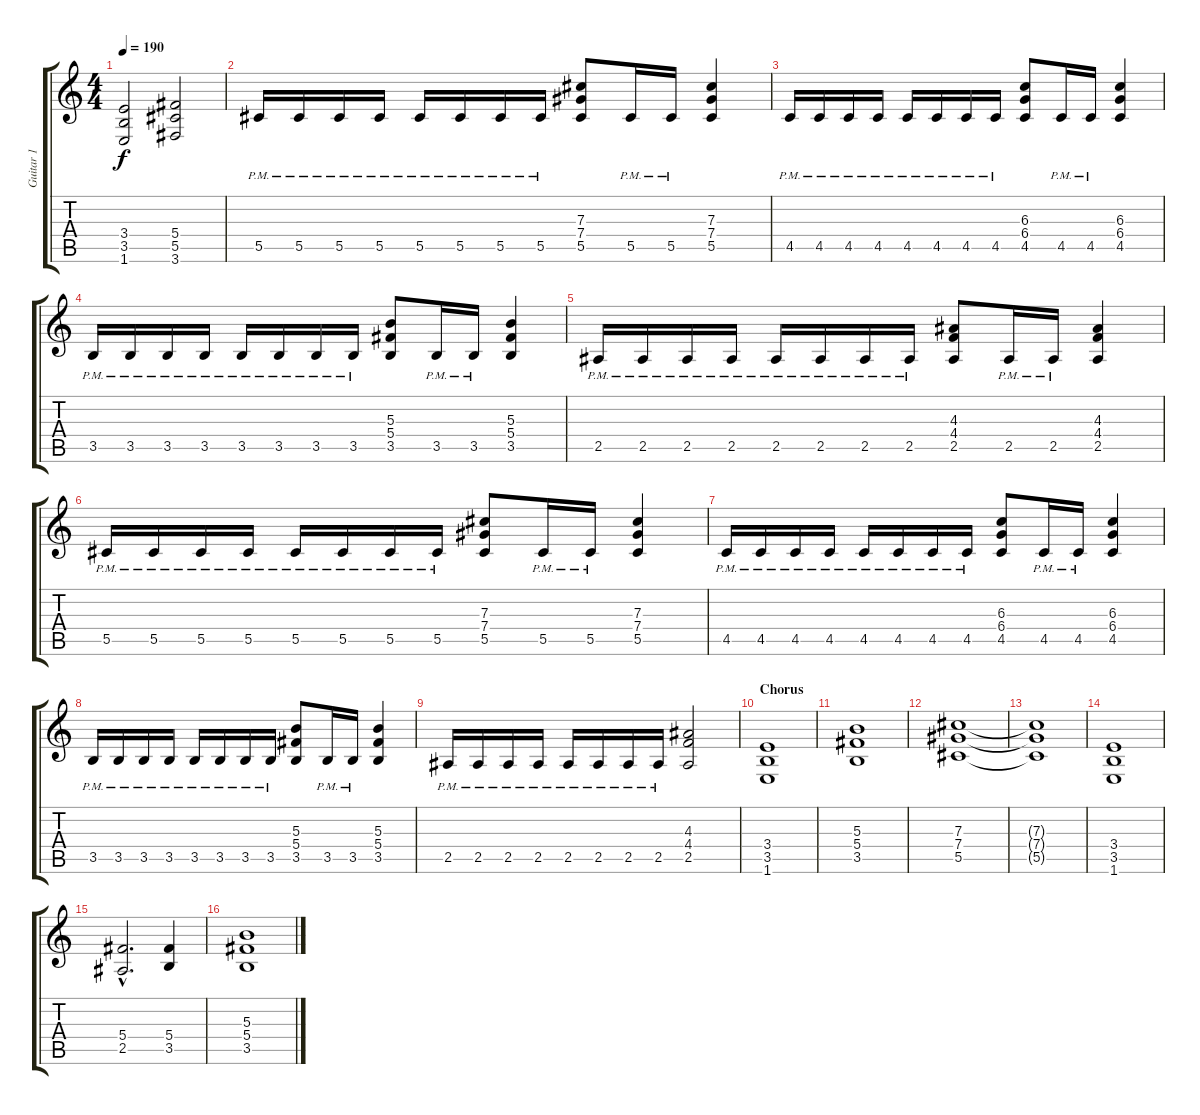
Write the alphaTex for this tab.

\track ("Guitar 1" "Guitar 1") {instrument distortionguitar}
\staff {score tabs}
\tuning (Eb4 Bb3 Gb3 Db3 Ab2 Eb2) {hide}
\ts (4 4)
\tempo 190
\clef g2
\ks c
(3.4 3.5 1.6).2{dy f} (5.4 5.5 3.6).2 |
5.5{pm}.16{volume 13 balance 8} 5.5{pm}.16 5.5{pm}.16 5.5{pm}.16 5.5{pm}.16 5.5{pm}.16 5.5{pm}.16 5.5{pm}.16 (7.3 7.4 5.5).8 5.5{pm}.16 5.5{pm}.16 (7.3 7.4 5.5).4 |
4.5{pm}.16 4.5{pm}.16 4.5{pm}.16 4.5{pm}.16 4.5{pm}.16 4.5{pm}.16 4.5{pm}.16 4.5{pm}.16 (6.3 6.4 4.5).8 4.5{pm}.16 4.5{pm}.16 (6.3 6.4 4.5).4 |
3.5{pm}.16 3.5{pm}.16 3.5{pm}.16 3.5{pm}.16 3.5{pm}.16 3.5{pm}.16 3.5{pm}.16 3.5{pm}.16 (5.3 5.4 3.5).8 3.5{pm}.16 3.5{pm}.16 (5.3 5.4 3.5).4 |
2.5{pm}.16 2.5{pm}.16 2.5{pm}.16 2.5{pm}.16 2.5{pm}.16 2.5{pm}.16 2.5{pm}.16 2.5{pm}.16 (4.3 4.4 2.5).8 2.5{pm}.16 2.5{pm}.16 (4.3 4.4 2.5).4 |
5.5{pm}.16 5.5{pm}.16 5.5{pm}.16 5.5{pm}.16 5.5{pm}.16 5.5{pm}.16 5.5{pm}.16 5.5{pm}.16 (7.3 7.4 5.5).8 5.5{pm}.16 5.5{pm}.16 (7.3 7.4 5.5).4 |
4.5{pm}.16 4.5{pm}.16 4.5{pm}.16 4.5{pm}.16 4.5{pm}.16 4.5{pm}.16 4.5{pm}.16 4.5{pm}.16 (6.3 6.4 4.5).8 4.5{pm}.16 4.5{pm}.16 (6.3 6.4 4.5).4 |
3.5{pm}.16 3.5{pm}.16 3.5{pm}.16 3.5{pm}.16 3.5{pm}.16 3.5{pm}.16 3.5{pm}.16 3.5{pm}.16 (5.3 5.4 3.5).8 3.5{pm}.16 3.5{pm}.16 (5.3 5.4 3.5).4 |
2.5{pm}.16 2.5{pm}.16 2.5{pm}.16 2.5{pm}.16 2.5{pm}.16 2.5{pm}.16 2.5{pm}.16 2.5{pm}.16 (4.3 4.4 2.5).2 |
\section ("" "Chorus")
(3.4 3.5 1.6).1{volume 13 balance 6} |
(5.3 5.4 3.5).1 |
(7.3 7.4 5.5).1 |
(7.3{t} 7.4{t} 5.5{t}).1 |
(3.4 3.5 1.6).1 |
(5.4{hac} 2.5{hac}).2{d} (5.4 3.5).4 |
(5.3 5.4 3.5).1
